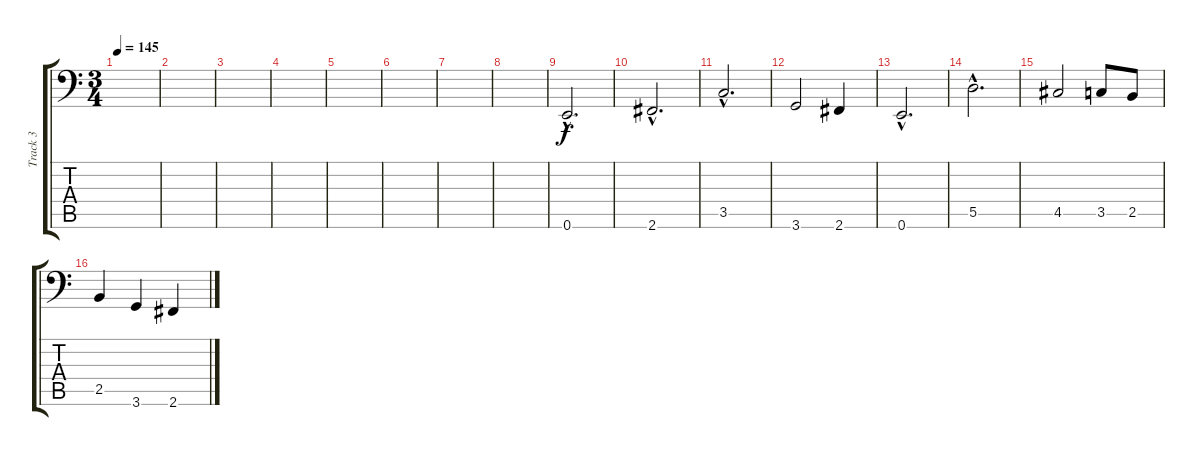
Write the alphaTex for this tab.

\track ("Track 3" "Track 3") {instrument acousticbass}
\staff {score tabs}
\tuning (E3 B2 G2 D2 A1 E1) {hide}
\ts (3 4)
\tempo 145
\clef f4
\ks c
|
|
|
|
|
|
|
|
0.6{hac}.2{d} |
2.6{hac}.2{d} |
3.5{hac}.2{d} |
3.6.2 2.6.4 |
0.6{hac}.2{d} |
5.5{hac}.2{d} |
4.5.2 3.5.8 2.5.8 |
2.5.4 3.6.4 2.6.4
